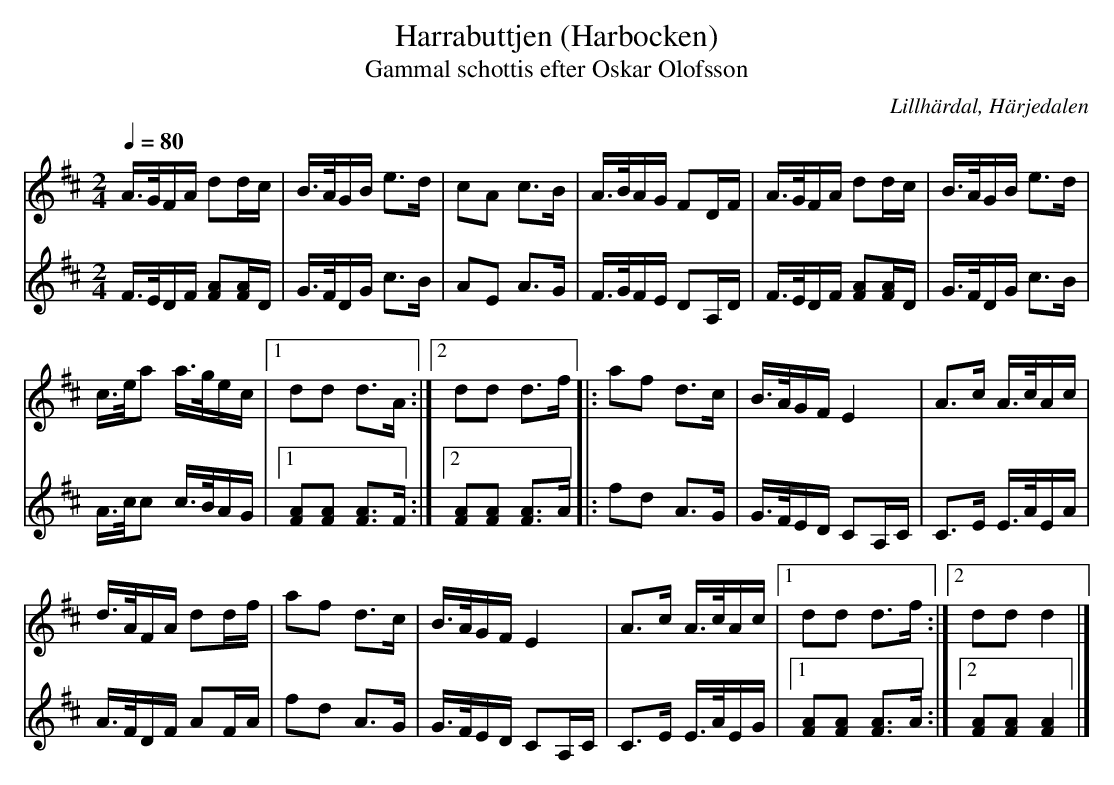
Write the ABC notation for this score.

X:1
T:Harrabuttjen (Harbocken)
T:Gammal schottis efter Oskar Olofsson
O:Lillhärdal, Härjedalen
M:2/4
Q:1/4=80
L:1/16
K:D
V:1
A>GFA d2dc|B>AGB e3d|c2A2 c3B|A>BAG F2DF|A>GFA d2dc|B>AGB e3d|!
c>ea2 a>gec|[1d2d2 d3A:|[2d2d2 d3f|:a2f2 d3c|B>AGF E4|A3c A>cAc|!
d>AFA d2df|a2f2 d3c|B>AGF E4|A3c A>cAc|[1d2d2 d3f:|[2d2d2 d4|]
V:2
F>EDF [F2A2][FA]D|G>FDG c3B|A2E2 A3G|F>GFE ´D2A,D|F>EDF [F2A2][FA]D|G>FDG c3B|!
A>cc2 c>BAG|[1[F2A2][F2A2] [F3A3]F:|[2[F2A2][F2A2] [F3A3]A|:f2d2 A3G|G>FED C2A,C|C3E E>AEA|!
A>FDF A2FA|f2d2 A3G|G>FED C2A,C|C3E E>AEG|[1[F2A2][F2A2] [F3A3]A:|2[F2A2][F2A2] [F4A4]|]
